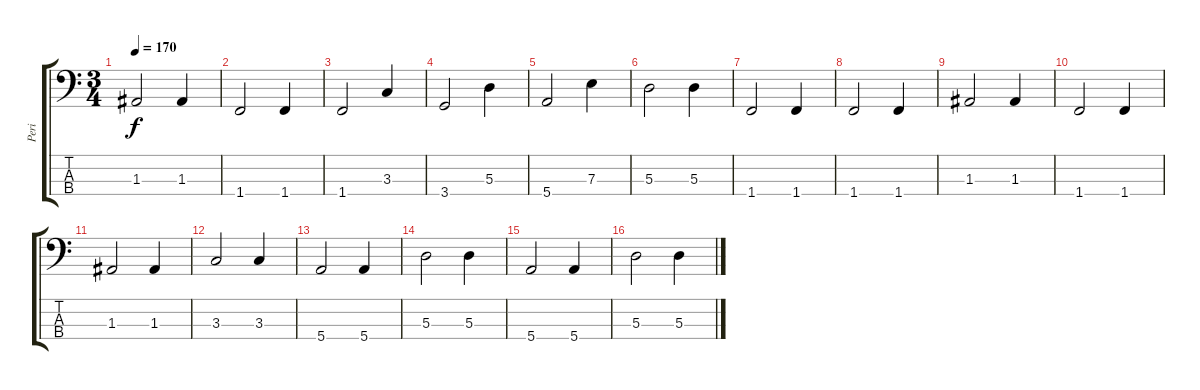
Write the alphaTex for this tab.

\track ("Peri" "Peri") {instrument electricbassfinger}
\staff {score tabs}
\tuning (G2 D2 A1 E1) {hide}
\ts (3 4)
\tempo 170
\clef f4
\ks c
1.3.2{dy f} 1.3.4 |
1.4.2 1.4.4 |
1.4.2 3.3.4 |
3.4.2 5.3.4 |
5.4.2 7.3.4 |
5.3.2 5.3.4 |
1.4.2 1.4.4 |
1.4.2 1.4.4 |
1.3.2 1.3.4 |
1.4.2 1.4.4 |
1.3.2 1.3.4 |
3.3.2 3.3.4 |
5.4.2 5.4.4 |
5.3.2 5.3.4 |
5.4.2 5.4.4 |
5.3.2 5.3.4
